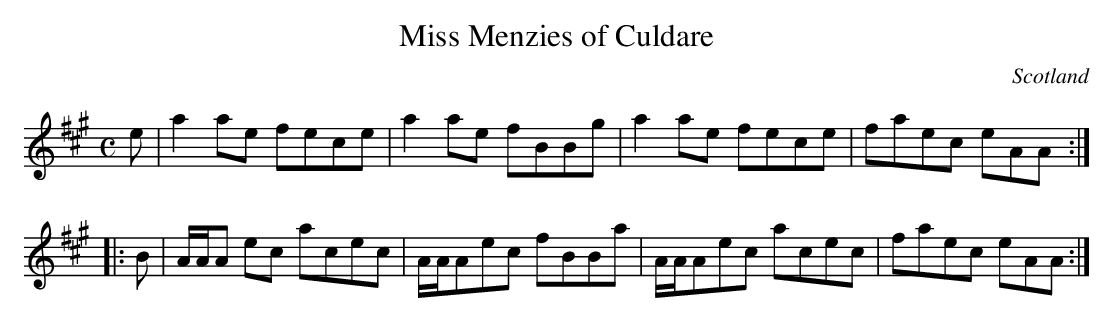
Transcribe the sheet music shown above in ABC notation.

X:1
T:Miss Menzies of Culdare
M:C
O:Scotland
K:A major
e|a2ae fece|a2ae fBBg|a2ae fece|faec eAA:|
|:B|\
A/A/A ec acec|A/A/Aec fBBa|\
A/A/Aec acec|faec eAA:|
